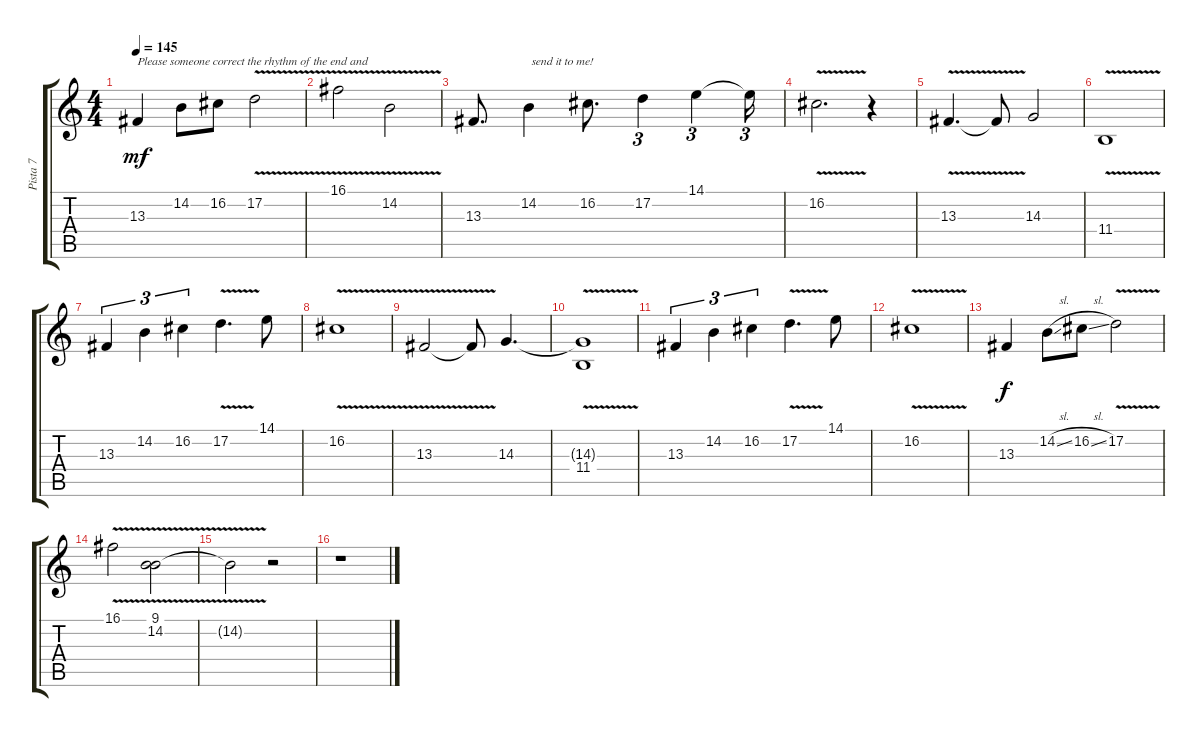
\track ("Pista 7" "Pista 7") {instrument pad4choir}
\staff {score tabs}
\tuning (D4 A3 F3 C3 G2 D2) {hide}
\ts (4 4)
\tempo 145
\clef g2
\ks c
13.3.4{txt "Please someone correct the rhythm of the end and" dy mf} 14.2.8 16.2.8 17.2{v}.2 |
16.1{v}.2 14.2{v}.2 |
13.3.8{d} 14.2.4{txt " send it to me!"} 16.2.8{d} 17.2.4{tu (3 2)} 14.1.4{tu (3 2)} 14.1{t}.16{tu (3 2)} |
16.2{v}.2{d} r.4 |
13.3{v}.4{d} 13.3{t}.8 14.3.2 |
11.4{v}.1 |
13.3.4{tu (3 2)} 14.2.4{tu (3 2)} 16.2.4{tu (3 2)} 17.2{v}.4{d} 14.1.8 |
16.2{v}.1 |
13.3{v}.2 13.3{t}.8 14.3.4{d} |
(14.3{v t} 11.4{v}).1 |
13.3.4{tu (3 2)} 14.2.4{tu (3 2)} 16.2.4{tu (3 2)} 17.2{v}.4{d} 14.1.8 |
16.2{v}.1 |
13.3.4{dy f} 14.2{sl}.8 16.2{sl}.8 17.2{v}.2 |
16.1{v}.2 (9.1 14.2{v}).2{volume 5} |
14.2{t}.2 r.2 |
r.1{volume 13}
